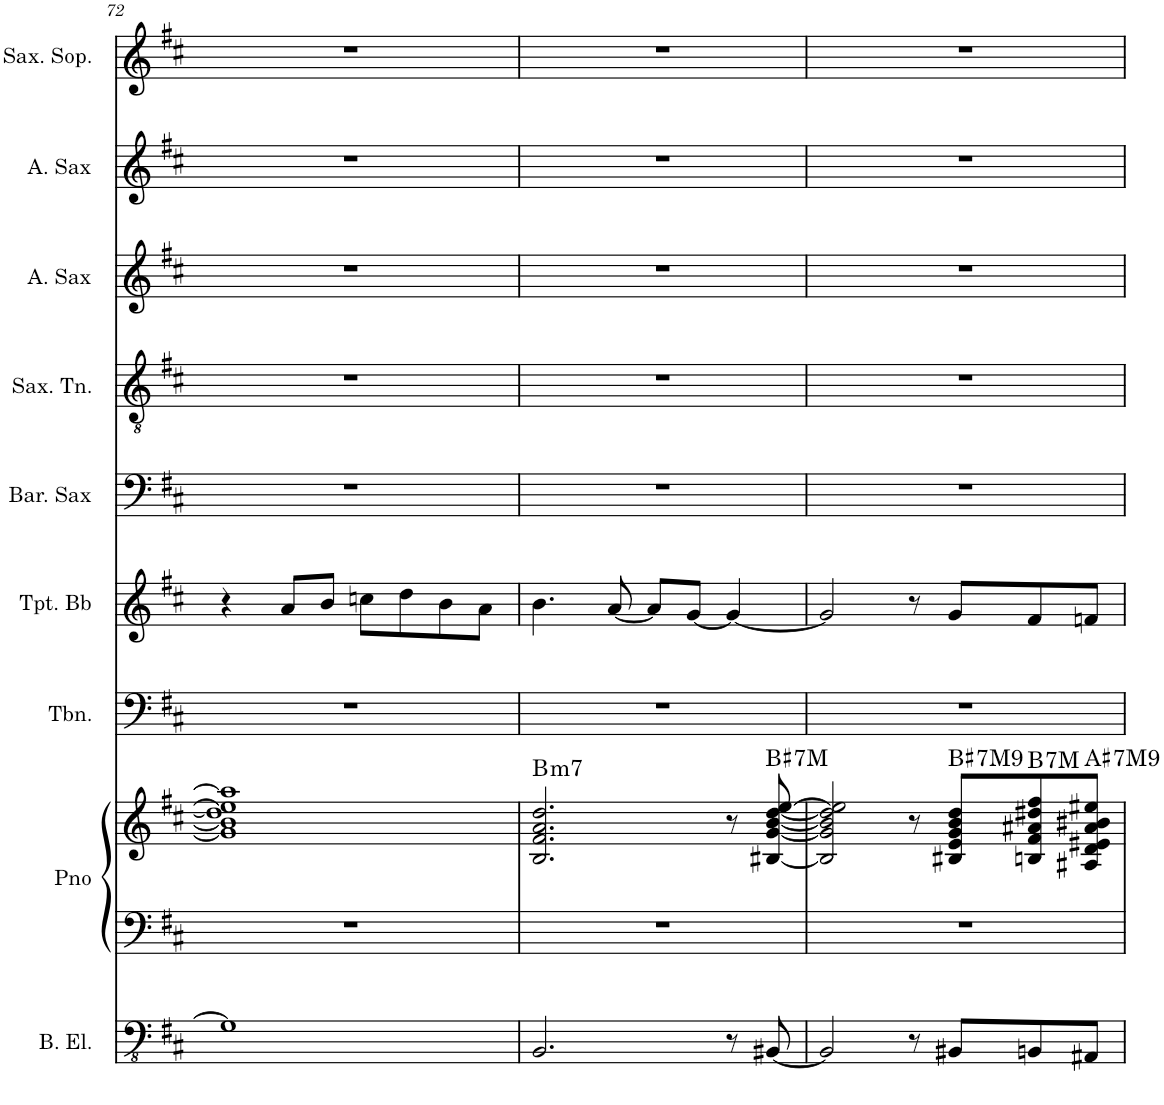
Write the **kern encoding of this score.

**kern	**kern	**kern	**harte	**kern	**kern	**kern	**kern	**kern	**kern	**kern
*part9	*part8	*part8	*part8	*part7	*part6	*part5	*part4	*part3	*part2	*part1
*staff10	*staff9	*staff8	*	*staff7	*staff6	*staff5	*staff4	*staff3	*staff2	*staff1
*I"Baixo elétrico	*I"Piano	*	*	*I"Trombone	*I"Trompete Bb	*I"Saxofone barítono	*I"Saxofone Tenor	*I"Saxofone Alto	*I"Saxofone Alto	*I"Saxofone Soprano
*I'B. El.	*I'Pno	*	*	*I'Tbn.	*I'Tpt. Bb	*	*I'Sax. Tn.	*	*	*I'Sax. Sop.
!!LO:PB:g=z
*clefFv4	*clefF4	*clefG2	*	*clefF4	*clefG2	*clefF4	*clefGv2	*clefG2	*clefG2	*clefG2
*	*	*	*	*	*ITrd1c2	*ITrd12c21	*ITrd8c14	*ITrd5c9	*ITrd5c9	*ITrd1c2
*k[f#c#]	*k[f#c#]	*k[f#c#]	*	*k[f#c#]	*k[f#c#]	*k[f#c#]	*k[f#c#]	*k[f#c#]	*k[f#c#]	*k[f#c#]
*M4/4	*M4/4	*M4/4	*	*M4/4	*M4/4	*M4/4	*M4/4	*M4/4	*M4/4	*M4/4
=72	=72	=72	=72	=72	=72	=72	=72	=72	=72	=72
1GG]	1r	1g] 1b] 1dd] 1ee#] 1aa]	.	1r	4r	1r	1r	1r	1r	1r
.	.	.	.	.	8a/L	.	.	.	.	.
.	.	.	.	.	8b/J	.	.	.	.	.
.	.	.	.	.	8ccn\L	.	.	.	.	.
.	.	.	.	.	8dd\	.	.	.	.	.
.	.	.	.	.	8b\	.	.	.	.	.
.	.	.	.	.	8a\J	.	.	.	.	.
=73	=73	=73	=73	=73	=73	=73	=73	=73	=73	=73
!	!	!	!LO:H:kt=m7	!	!	!	!	!	!	!
2.BBB/	1r	2.B/ 2.f#/ 2.a/ 2.dd/	B:min7	1r	4.b\	1r	1r	1r	1r	1r
.	.	.	.	.	[8a/	.	.	.	.	.
.	.	.	.	.	8a/L]	.	.	.	.	.
.	.	.	.	.	[8g/J	.	.	.	.	.
8r	.	8r	.	.	4g/_	.	.	.	.	.
!	!	!	!LO:H:kt=7	!	!	!	!	!	!	!
[8BBB#X/	.	[8B#X/ [8g/ [8b/ [8dd/ [8ee/	B#:7	.	.	.	.	.	.	.
=74	=74	=74	=74	=74	=74	=74	=74	=74	=74	=74
2BBB#/]	1r	2B#/] 2g/] 2b/] 2dd/] 2ee/]	.	1r	2g/]	1r	1r	1r	1r	1r
8r	.	8r	.	.	8r	.	.	.	.	.
!	!	!	!LO:H:kt=7	!	!	!	!	!	!	!
8BBB#X/L	.	8B#X/ 8e/ 8g/ 8b/ 8dd/L	B#:7	.	8g/L	.	.	.	.	.
!	!	!	!LO:H:kt=7	!	!	!	!	!	!	!
8BBBn/	.	8Bn/ 8f#/ 8a#X/ 8dd#X/ 8ff#/	B:7	.	8f#/	.	.	.	.	.
!	!	!	!LO:H:kt=7	!	!	!	!	!	!	!
8AAA#X/J	.	8A#X/ 8d/ 8e#X/ 8a#/ 8b#X/ 8ee#X/J	A#:7	.	8fn/J	.	.	.	.	.
=	=	=	=	=	=	=	=	=	=	=
*-	*-	*-	*-	*-	*-	*-	*-	*-	*-	*-
